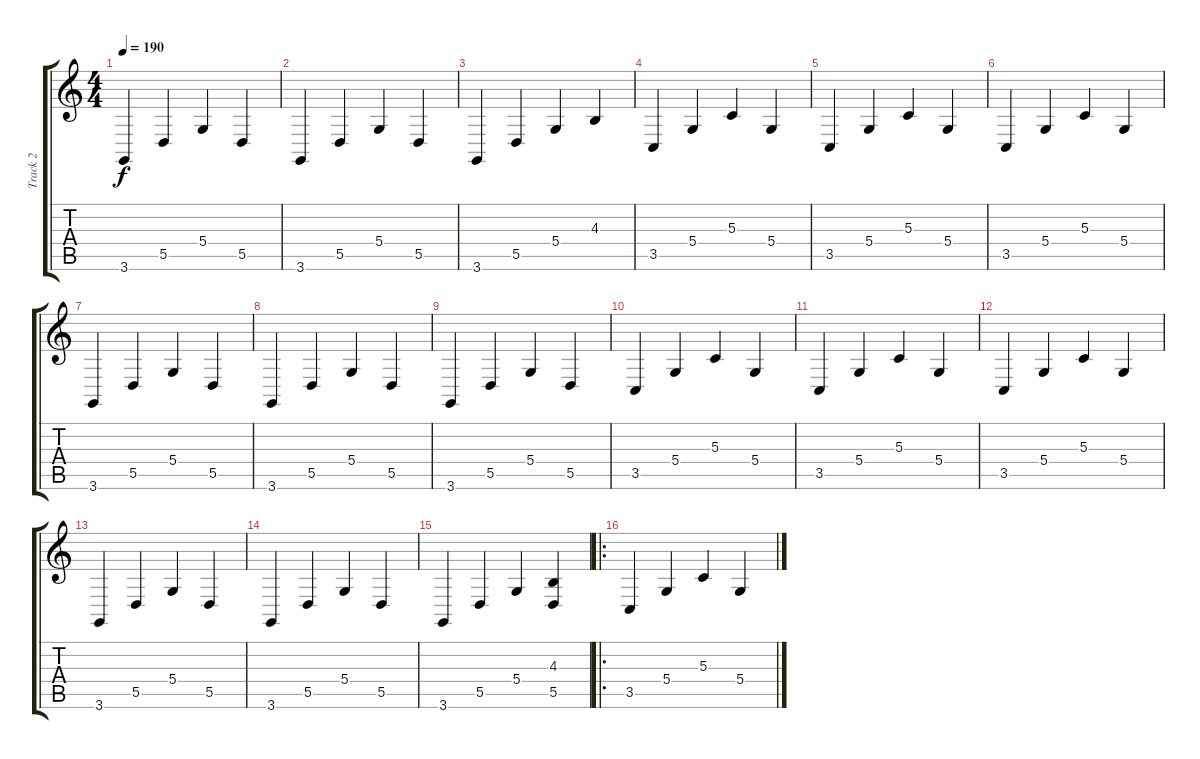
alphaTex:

\track ("Track 2" "Track 2") {instrument pad3polysynth}
\staff {score tabs}
\tuning (E4 B3 G3 D3 A2 E2) {hide}
\ts (4 4)
\tempo 190
\clef g2
\ks c
3.6.4{dy f} 5.5.4 5.4.4 5.5.4 |
3.6.4 5.5.4 5.4.4 5.5.4 |
3.6.4 5.5.4 5.4.4 4.3.4 |
3.5.4 5.4.4 5.3.4 5.4.4 |
3.5.4 5.4.4 5.3.4 5.4.4 |
3.5.4 5.4.4 5.3.4 5.4.4 |
3.6.4 5.5.4 5.4.4 5.5.4 |
3.6.4 5.5.4 5.4.4 5.5.4 |
3.6.4 5.5.4 5.4.4 5.5.4 |
3.5.4 5.4.4 5.3.4 5.4.4 |
3.5.4 5.4.4 5.3.4 5.4.4 |
3.5.4 5.4.4 5.3.4 5.4.4 |
3.6.4 5.5.4 5.4.4 5.5.4 |
3.6.4 5.5.4 5.4.4 5.5.4 |
3.6.4 5.5.4 5.4.4 (4.3 5.5).4 |
\ro
3.5.4 5.4.4 5.3.4 5.4.4
